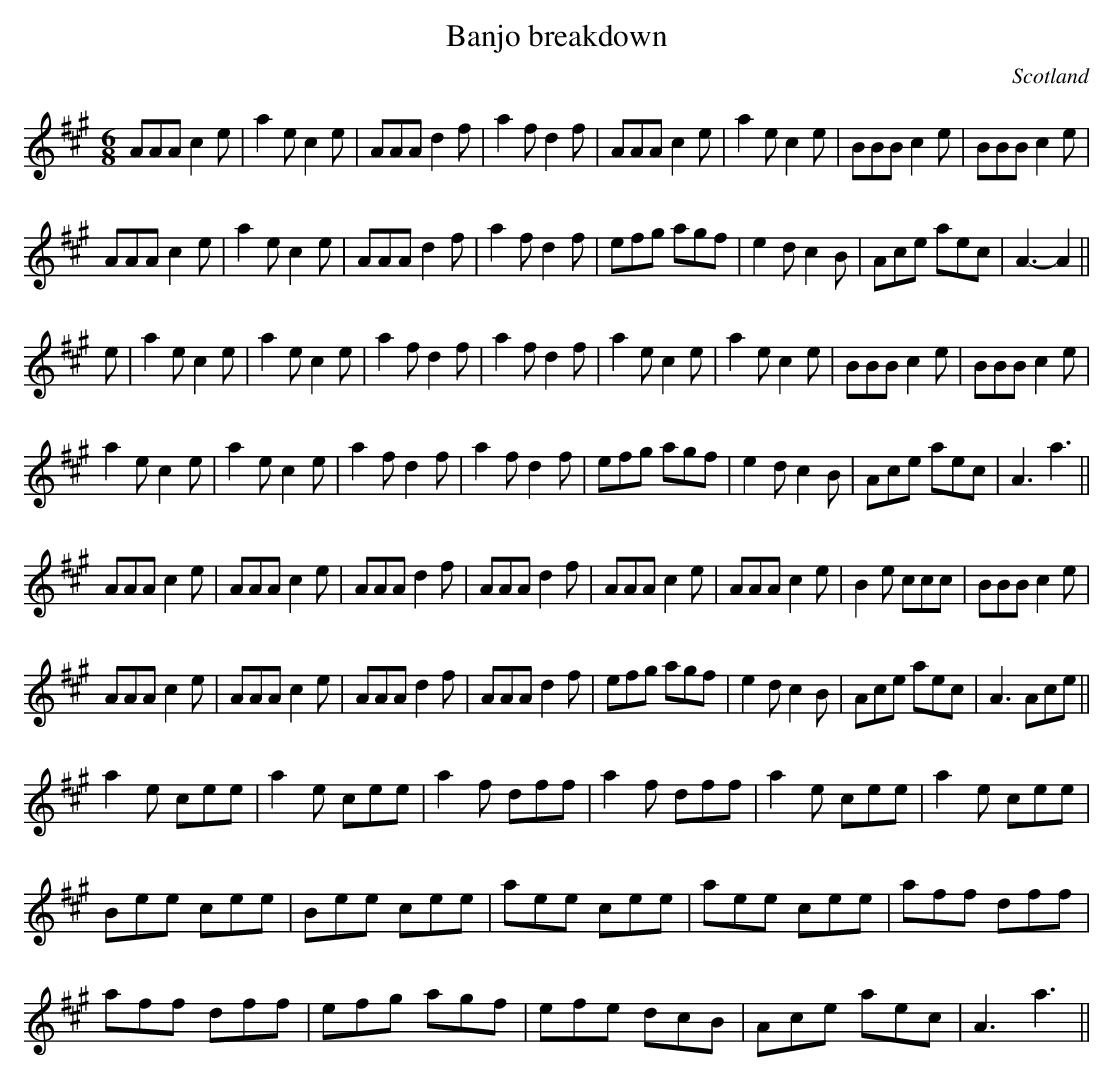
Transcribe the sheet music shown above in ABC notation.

X:1
T:Banjo breakdown
O:Scotland
M:6/8
K:A
AAA c2e|a2e c2e|AAA d2f|a2f d2f|\
AAA c2e|a2e c2e|BBB c2e|BBB c2e|
AAA c2e|a2e c2e|AAA d2f|a2f d2f|\
efg agf|e2d c2B|Ace aec|A3-A2||
e|a2e c2e|a2e c2e|a2f d2f|a2f d2f|\
  a2e c2e|a2e c2e|BBB c2e|BBB c2e|
  a2e c2e|a2e c2e|a2f d2f|a2f d2f|\
  efg agf|e2d c2B|Ace aec|A3 a3||
AAA c2e|AAA c2e|AAA d2f|AAA d2f|\
AAA c2e|AAA c2e|B2e ccc|BBB c2e|
AAA c2e|AAA c2e|AAA d2f|AAA d2f|\
efg agf|e2d c2B|Ace aec|A3 Ace||
a2e cee|a2e cee|a2f dff|a2f dff|\
a2e cee|a2e cee|
Bee cee|Bee cee|\
aee cee|aee cee|aff dff|
aff dff|\
efg agf|efe dcB|Ace aec|A3 a3||
